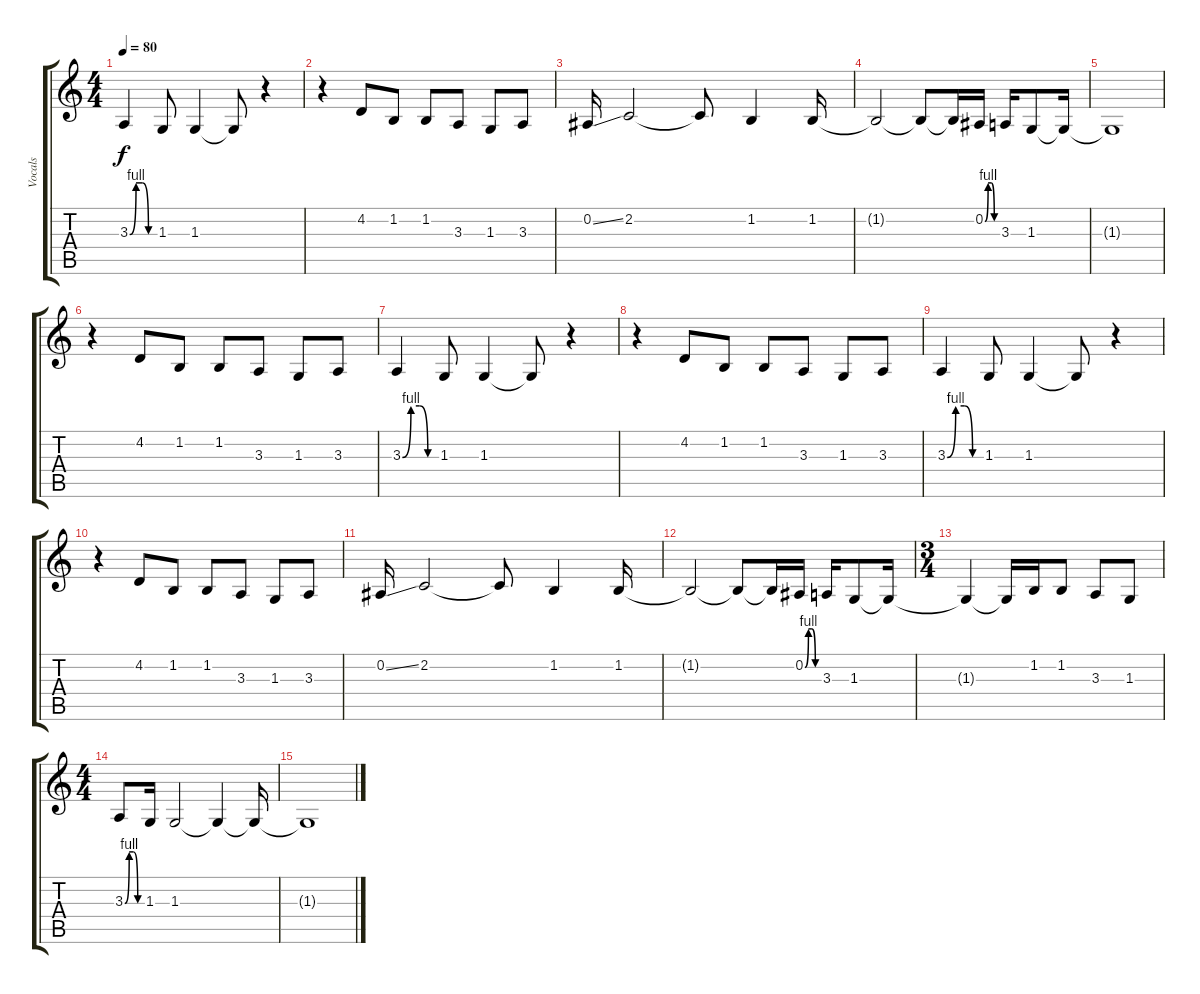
\track ("Vocals" "Vocals") {instrument lead2sawtooth}
\staff {score tabs}
\tuning (Eb4 Bb3 Gb3 Db3 Ab2 Eb2) {hide}
\ts (4 4)
\tempo 80
\clef g2
\ks c
3.3{be (custom 0 0 15 4 30 4 45 0 60 0)}.4{dy f} 1.3.8 1.3.4 1.3{t}.8 r.4 |
r.4 4.2.8 1.2.8 1.2.8 3.3.8 1.3.8 3.3.8 |
0.2{ss}.16 2.2.2 2.2{t}.8 1.2.4 1.2.16 |
1.2{t}.2 1.2{t}.8 1.2{t}.16 0.2{be (custom 0 0 15 4 30 4 45 0 60 0)}.16 3.3.16 1.3.8 1.3{t}.16 |
1.3{t}.1 |
r.4 4.2.8 1.2.8 1.2.8 3.3.8 1.3.8 3.3.8 |
3.3{be (custom 0 0 15 4 30 4 45 0 60 0)}.4 1.3.8 1.3.4 1.3{t}.8 r.4 |
r.4 4.2.8 1.2.8 1.2.8 3.3.8 1.3.8 3.3.8 |
3.3{be (custom 0 0 15 4 30 4 45 0 60 0)}.4 1.3.8 1.3.4 1.3{t}.8 r.4 |
r.4 4.2.8 1.2.8 1.2.8 3.3.8 1.3.8 3.3.8 |
0.2{ss}.16 2.2.2 2.2{t}.8 1.2.4 1.2.16 |
1.2{t}.2 1.2{t}.8 1.2{t}.16 0.2{be (custom 0 0 15 4 30 4 45 0 60 0)}.16 3.3.16 1.3.8 1.3{t}.16 |
\ts (3 4)
1.3{t}.4 1.3{t}.16 1.2.16 1.2.8 3.3.8 1.3.8 |
\ts (4 4)
3.3{be (custom 0 0 15 4 30 4 45 0 60 0)}.8 1.3.16 1.3.2 1.3{t}.4 1.3{t}.16 |
1.3{t}.1
